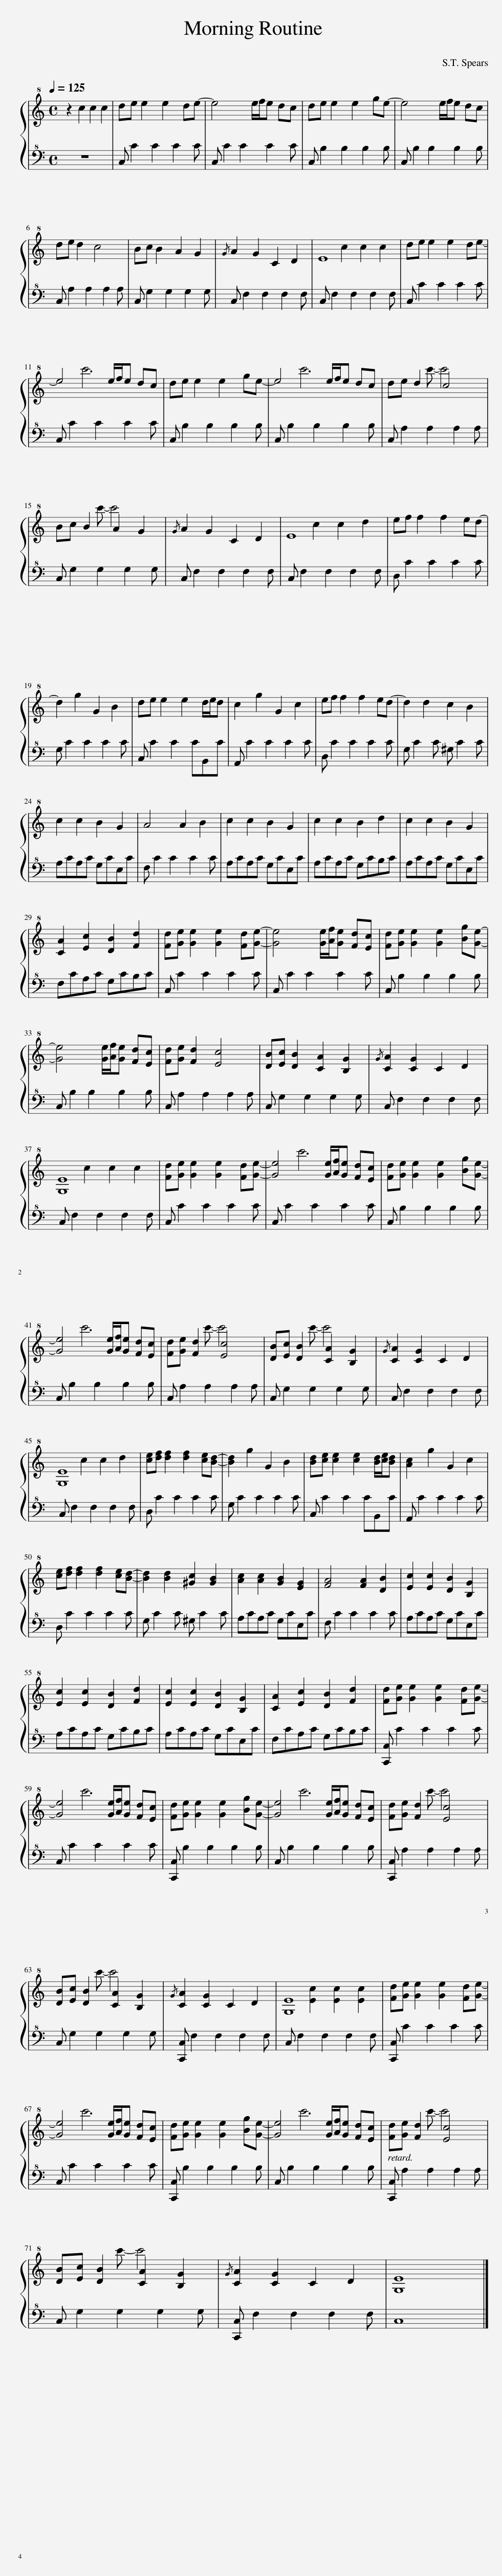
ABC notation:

X:1
%%score { ( 1 3 ) | 2 }
L:1/8
Q:1/4=125
M:4/4
I:linebreak $
K:C
V:1 treble+8
V:3 treble+8
V:2 bass+8
V:1
 z2 c2 c2 c2 | de e2 e2 de- | e4 e/f/e dc | de e2 e2 ge- | e4 e/f/e dc |$ %5
 de d2 c4 | Bc B2 A2 G2 |{/G} A2 G2 C2 D2 | E8 | de e2 e2 de- |$ %10
 e4 e/f/e dc | de e2 e2 ge- | e4 e/f/e dc | de d2 c4 |$ Bc B2 A2 G2 | %15
{/G} A2 G2 C2 D2 | E8 | ef f2 f2 ed- |$ d2 g2 G2 B2 | de e2 e2 d/e/d | %20
 c2 g2 G2 c2 | ef f2 f2 ed- | d2 d2 c2 B2 |$ c2 c2 B2 G2 | A4 A2 B2 | %25
 c2 c2 B2 G2 | c2 c2 B2 d2 | c2 c2 B2 G2 |$ [CA]2 [Ec]2 [DB]2 [Fd]2 | [Fd][Ge] [Ge]2 [Ge]2 [Fd][Ge]- | %30
 [Ge]4 [Ge]/[Af]/[Ge] [Fd][Ec] | [Fd][Ge] [Ge]2 [Ge]2 [Bg][Ge]- |$ [Ge]4 [Ge]/[Af]/[Ge] [Fd][Ec] | [Fd][Ge] [Fd]2 [Ec]4 | [DB][Ec] [DB]2 [CA]2 [B,G]2 | %35
{/G} [CA]2 [CG]2 C2 D2 |$ [G,E]8 | [Fd][Ge] [Ge]2 [Ge]2 [Fd][Ge]- | [Ge]4 [Ge]/[Af]/[Ge] [Fd][Ec] | [Fd][Ge] [Ge]2 [Ge]2 [Bg][Ge]- |$ %40
 [Ge]4 [Ge]/[Af]/[Ge] [Fd][Ec] | [Fd][Ge] [Fd]2 [Ec]4 | [DB][Ec] [DB]2 [CA]2 [B,G]2 |{/G} [CA]2 [CG]2 C2 D2 |$ [G,E]8 | %45
 [ce][df] [df]2 [df]2 [ce][Bd]- | [Bd]2 g2 G2 B2 | [Bd][ce] [ce]2 [ce]2 [Bd]/[ce]/[Bd] | [Ac]2 g2 G2 c2 |$ [ce][df] [df]2 [df]2 [ce][Bd]- | %50
 [Bd]2 [Bd]2 [^Gc]2 [GB]2 | [Ac]2 [Ac]2 [GB]2 [EG]2 | [FA]4 [FA]2 [DB]2 | [Ec]2 [Ec]2 [DB]2 [B,G]2 |$ [Ec]2 [Ec]2 [DB]2 [Fd]2 | %55
 [Ec]2 [Ec]2 [DB]2 [B,G]2 | [CA]2 [Ec]2 [DB]2 [Fd]2 | [Fd][Ge] [Ge]2 [Ge]2 [Fd][Ge]- |$ [Ge]4 [Ge]/[Af]/[Ge] [Fd][Ec] | [Fd][Ge] [Ge]2 [Ge]2 [Bg][Ge]- | %60
 [Ge]4 [Ge]/[Af]/[Ge] [Fd][Ec] | [Fd][Ge] [Fd]2 [Ec]4 |$ [DB][Ec] [DB]2 [CA]2 [B,G]2 |{/G} [CA]2 [CG]2 C2 D2 | [G,E]8 | %65
 [Fd][Ge] [Ge]2 [Ge]2 [Fd][Ge]- |$ [Ge]4 [Ge]/[Af]/[Ge] [Fd][Ec] | [Fd][Ge] [Ge]2 [Ge]2 [Bg][Ge]- | [Ge]4 [Ge]/[Af]/[Ge] [Fd][Ec] | [Fd][Ge] [Fd]2 [Ec]4 |$ %70
 [DB][Ec] [DB]2 [CA]2 [B,G]2 |{/G} [CA]2 [CG]2 C2 D2 | [G,E]8 |] %73
V:2
 z8 | C, C2 C2 C2 C | C, C2 C2 C2 C | C, B,2 B,2 B,2 B, | C, B,2 B,2 B,2 B, |$ %5
 C, A,2 A,2 A,2 A, | C, G,2 G,2 G,2 G, | C, F,2 F,2 F,2 F, | C, F,2 F,2 F,2 F, | C, C2 C2 C2 C |$ %10
 C, C2 C2 C2 C | C, B,2 B,2 B,2 B, | C, B,2 B,2 B,2 B, | C, A,2 A,2 A,2 A, |$ C, G,2 G,2 G,2 G, | %15
 C, F,2 F,2 F,2 F, | C, F,2 F,2 F,2 F, | D, C2 C2 C2 C |$ G, C2 C2 C2 C | C, C2 C2 CB,,C | %20
 A,, C2 C2 C2 C | D, C2 C2 C2 C | G, C2 C ^G, C2 C |$ A,CA,C G,CE,C | F, C2 C2 C2 C | %25
 A,CA,C G,CE,C | A,CA,C G,CB,C | A,CA,C G,CE,C |$ F,CA,C G,CB,C | C, C2 C2 C2 C | %30
 C, C2 C2 C2 C | C, B,2 B,2 B,2 B, |$ C, B,2 B,2 B,2 B, | C, A,2 A,2 A,2 A, | C, G,2 G,2 G,2 G, | %35
 C, F,2 F,2 F,2 F, |$ C, F,2 F,2 F,2 F, | C, C2 C2 C2 C | C, C2 C2 C2 C | C, B,2 B,2 B,2 B, |$ %40
 C, B,2 B,2 B,2 B, | C, A,2 A,2 A,2 A, | C, G,2 G,2 G,2 G, | C, F,2 F,2 F,2 F, |$ C, F,2 F,2 F,2 F, | %45
 D, C2 C2 C2 C | G, C2 C2 C2 C | C, C2 C2 CB,,C | A,, C2 C2 C2 C |$ D, C2 C2 C2 C | %50
 G, C2 C ^G, C2 C | A,CA,C G,CE,C | F, C2 C2 C2 C | A,CA,C G,CE,C |$ A,CA,C G,CB,C | %55
 A,CA,C G,CE,C | F,CA,C G,CB,C | [C,,C,] C2 C2 C2 C |$ C, C2 C2 C2 C | [C,,C,] B,2 B,2 B,2 B, | %60
 C, B,2 B,2 B,2 B, | [C,,C,] A,2 A,2 A,2 A, |$ C, G,2 G,2 G,2 G, | [C,,C,] F,2 F,2 F,2 F, | C, F,2 F,2 F,2 F, | %65
 [C,,C,] C2 C2 C2 C |$ C, C2 C2 C2 C | [C,,C,] B,2 B,2 B,2 B, | C, B,2 B,2 B,2 B, | [C,,C,] A,2 A,2 A,2 A, |$ %70
 C, G,2 G,2 G,2 G, | [C,,C,] F,2 F,2 F,2 F, | C,8 |] %73
V:3
 x8 | x8 | x8 | x8 | x8 |$ %5
 x8 | x8 | x8 | x2 c2 c2 c2 | x8 |$ %10
 x2 c'6 | x8 | x2 c'6 | x3 c'- c'4 |$ x3 c'- c'4 | %15
 x8 | x2 c2 c2 d2 | x8 |$ x8 | x8 | %20
 x8 | x8 | x8 |$ x8 | x8 | %25
 x8 | x8 | x8 |$ x8 | x8 | %30
 x8 | x8 |$ x8 | x8 | x8 | %35
 x8 |$ x2 c2 c2 c2 | x8 | x2 c'6 | x8 |$ %40
 x2 c'6 | x3 c'- c'4 | x3 c'- c'4 | x8 |$ x2 c2 c2 d2 | %45
 x8 | x8 | x8 | x8 |$ x8 | %50
 x8 | x8 | x8 | x8 |$ x8 | %55
 x8 | x8 | x8 |$ x2 c'6 | x8 | %60
 x2 c'6 | x3 c'- c'4 |$ x3 c'- c'4 | x8 | x2 [Ec]2 [Ec]2 [Ec]2 | %65
 x8 |$ x2 c'6 | x8 | x2 c'6 | x3 c'- c'4 |$ %70
 x3 c'- c'4 | x8 | x8 |] %73
